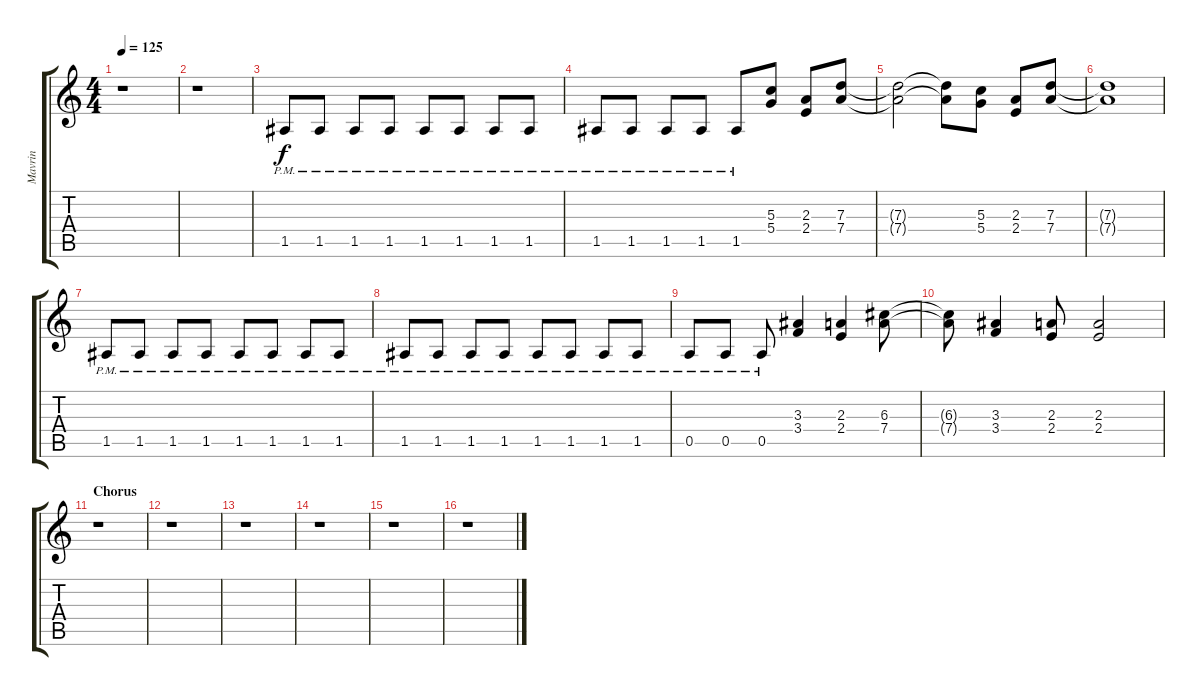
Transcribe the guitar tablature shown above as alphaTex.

\track ("Mavrin" "Mavrin") {instrument distortionguitar}
\staff {score tabs}
\tuning (E4 B3 G3 D3 A2 E2) {hide}
\ts (4 4)
\tempo 125
\clef g2
\ks c
r.1{dy f} |
r.1 |
1.5{pm}.8 1.5{pm}.8 1.5{pm}.8 1.5{pm}.8 1.5{pm}.8 1.5{pm}.8 1.5{pm}.8 1.5{pm}.8 |
1.5{pm}.8 1.5{pm}.8 1.5{pm}.8 1.5{pm}.8 1.5{pm}.8 (5.3 5.4).8 (2.3 2.4).8 (7.3 7.4).8 |
(7.3{t} 7.4{t}).2 (7.3{t} 7.4{t}).8 (5.3 5.4).8 (2.3 2.4).8 (7.3 7.4).8 |
(7.3{t} 7.4{t}).1 |
1.5{pm}.8 1.5{pm}.8 1.5{pm}.8 1.5{pm}.8 1.5{pm}.8 1.5{pm}.8 1.5{pm}.8 1.5{pm}.8 |
1.5{pm}.8 1.5{pm}.8 1.5{pm}.8 1.5{pm}.8 1.5{pm}.8 1.5{pm}.8 1.5{pm}.8 1.5{pm}.8 |
0.5{pm}.8 0.5{pm}.8 0.5{pm}.8 (3.3 3.4).4 (2.3 2.4).4 (6.3 7.4).8 |
(6.3{t} 7.4{t}).8 (3.3 3.4).4 (2.3 2.4).8 (2.3 2.4).2 |
\section ("" "Chorus")
r.1 |
r.1 |
r.1 |
r.1 |
r.1 |
r.1
